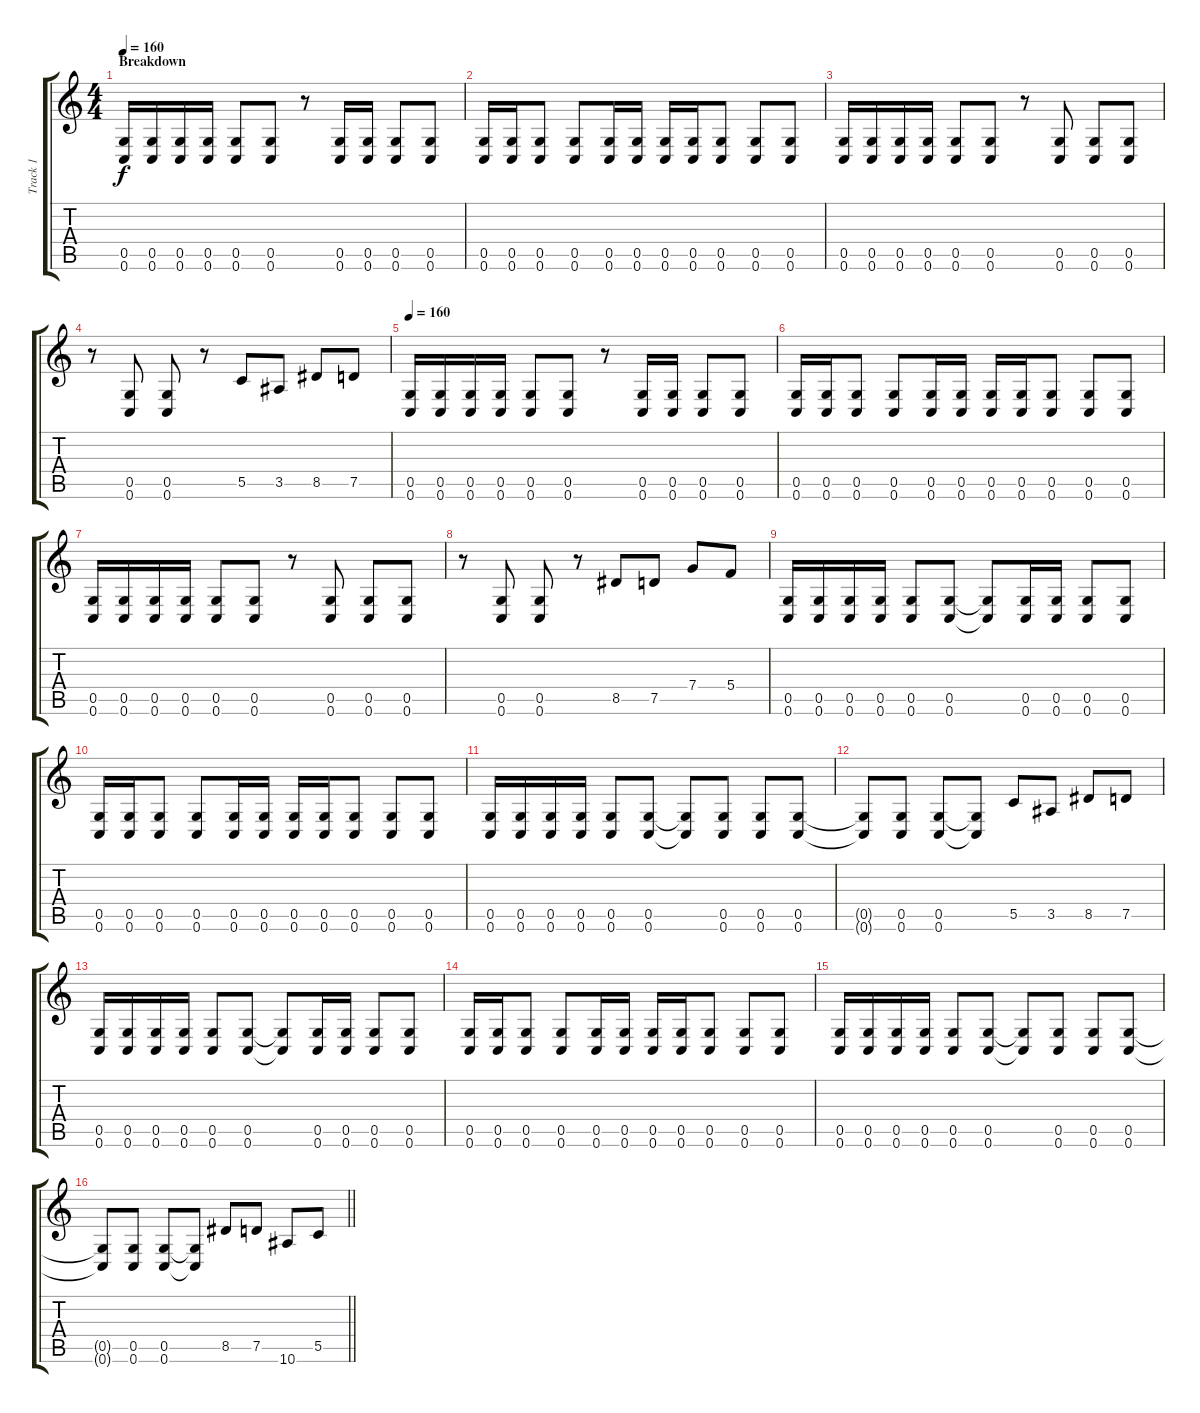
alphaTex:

\track ("Track 1" "Track 1") {instrument distortionguitar}
\staff {score tabs}
\tuning (D4 A3 F3 C3 G2 C2) {hide}
\ts (4 4)
\section ("" "Breakdown")
\tempo 160
\clef g2
\ks c
(0.5 0.6).16{dy f} (0.5 0.6).16 (0.5 0.6).16 (0.5 0.6).16 (0.5 0.6).8 (0.5 0.6).8 r.8 (0.5 0.6).16 (0.5 0.6).16 (0.5 0.6).8 (0.5 0.6).8 |
(0.5 0.6).16 (0.5 0.6).16 (0.5 0.6).8 (0.5 0.6).8 (0.5 0.6).16 (0.5 0.6).16 (0.5 0.6).16 (0.5 0.6).16 (0.5 0.6).8 (0.5 0.6).8 (0.5 0.6).8 |
(0.5 0.6).16 (0.5 0.6).16 (0.5 0.6).16 (0.5 0.6).16 (0.5 0.6).8 (0.5 0.6).8 r.8 (0.5 0.6).8 (0.5 0.6).8 (0.5 0.6).8 |
r.8 (0.5 0.6).8 (0.5 0.6).8 r.8 5.5.8 3.5.8 8.5.8 7.5.8 |
\tempo 160
(0.5 0.6).16 (0.5 0.6).16 (0.5 0.6).16 (0.5 0.6).16 (0.5 0.6).8 (0.5 0.6).8 r.8 (0.5 0.6).16 (0.5 0.6).16 (0.5 0.6).8 (0.5 0.6).8 |
(0.5 0.6).16 (0.5 0.6).16 (0.5 0.6).8 (0.5 0.6).8 (0.5 0.6).16 (0.5 0.6).16 (0.5 0.6).16 (0.5 0.6).16 (0.5 0.6).8 (0.5 0.6).8 (0.5 0.6).8 |
(0.5 0.6).16 (0.5 0.6).16 (0.5 0.6).16 (0.5 0.6).16 (0.5 0.6).8 (0.5 0.6).8 r.8 (0.5 0.6).8 (0.5 0.6).8 (0.5 0.6).8 |
r.8 (0.5 0.6).8 (0.5 0.6).8 r.8 8.5.8 7.5.8 7.4.8 5.4.8 |
(0.5 0.6).16 (0.5 0.6).16 (0.5 0.6).16 (0.5 0.6).16 (0.5 0.6).8 (0.5 0.6).8 (0.5{t} 0.6{t}).8 (0.5 0.6).16 (0.5 0.6).16 (0.5 0.6).8 (0.5 0.6).8 |
(0.5 0.6).16 (0.5 0.6).16 (0.5 0.6).8 (0.5 0.6).8 (0.5 0.6).16 (0.5 0.6).16 (0.5 0.6).16 (0.5 0.6).16 (0.5 0.6).8 (0.5 0.6).8 (0.5 0.6).8 |
(0.5 0.6).16 (0.5 0.6).16 (0.5 0.6).16 (0.5 0.6).16 (0.5 0.6).8 (0.5 0.6).8 (0.5{t} 0.6{t}).8 (0.5 0.6).8 (0.5 0.6).8 (0.5 0.6).8 |
(0.5{t} 0.6{t}).8 (0.5 0.6).8 (0.5 0.6).8 (0.5{t} 0.6{t}).8 5.5.8 3.5.8 8.5.8 7.5.8 |
(0.5 0.6).16 (0.5 0.6).16 (0.5 0.6).16 (0.5 0.6).16 (0.5 0.6).8 (0.5 0.6).8 (0.5{t} 0.6{t}).8 (0.5 0.6).16 (0.5 0.6).16 (0.5 0.6).8 (0.5 0.6).8 |
(0.5 0.6).16 (0.5 0.6).16 (0.5 0.6).8 (0.5 0.6).8 (0.5 0.6).16 (0.5 0.6).16 (0.5 0.6).16 (0.5 0.6).16 (0.5 0.6).8 (0.5 0.6).8 (0.5 0.6).8 |
(0.5 0.6).16 (0.5 0.6).16 (0.5 0.6).16 (0.5 0.6).16 (0.5 0.6).8 (0.5 0.6).8 (0.5{t} 0.6{t}).8 (0.5 0.6).8 (0.5 0.6).8 (0.5 0.6).8 |
\barLineRight lightlight
(0.5{t} 0.6{t}).8 (0.5 0.6).8 (0.5 0.6).8 (0.5{t} 0.6{t}).8 8.5.8 7.5.8 10.6.8 5.5.8
